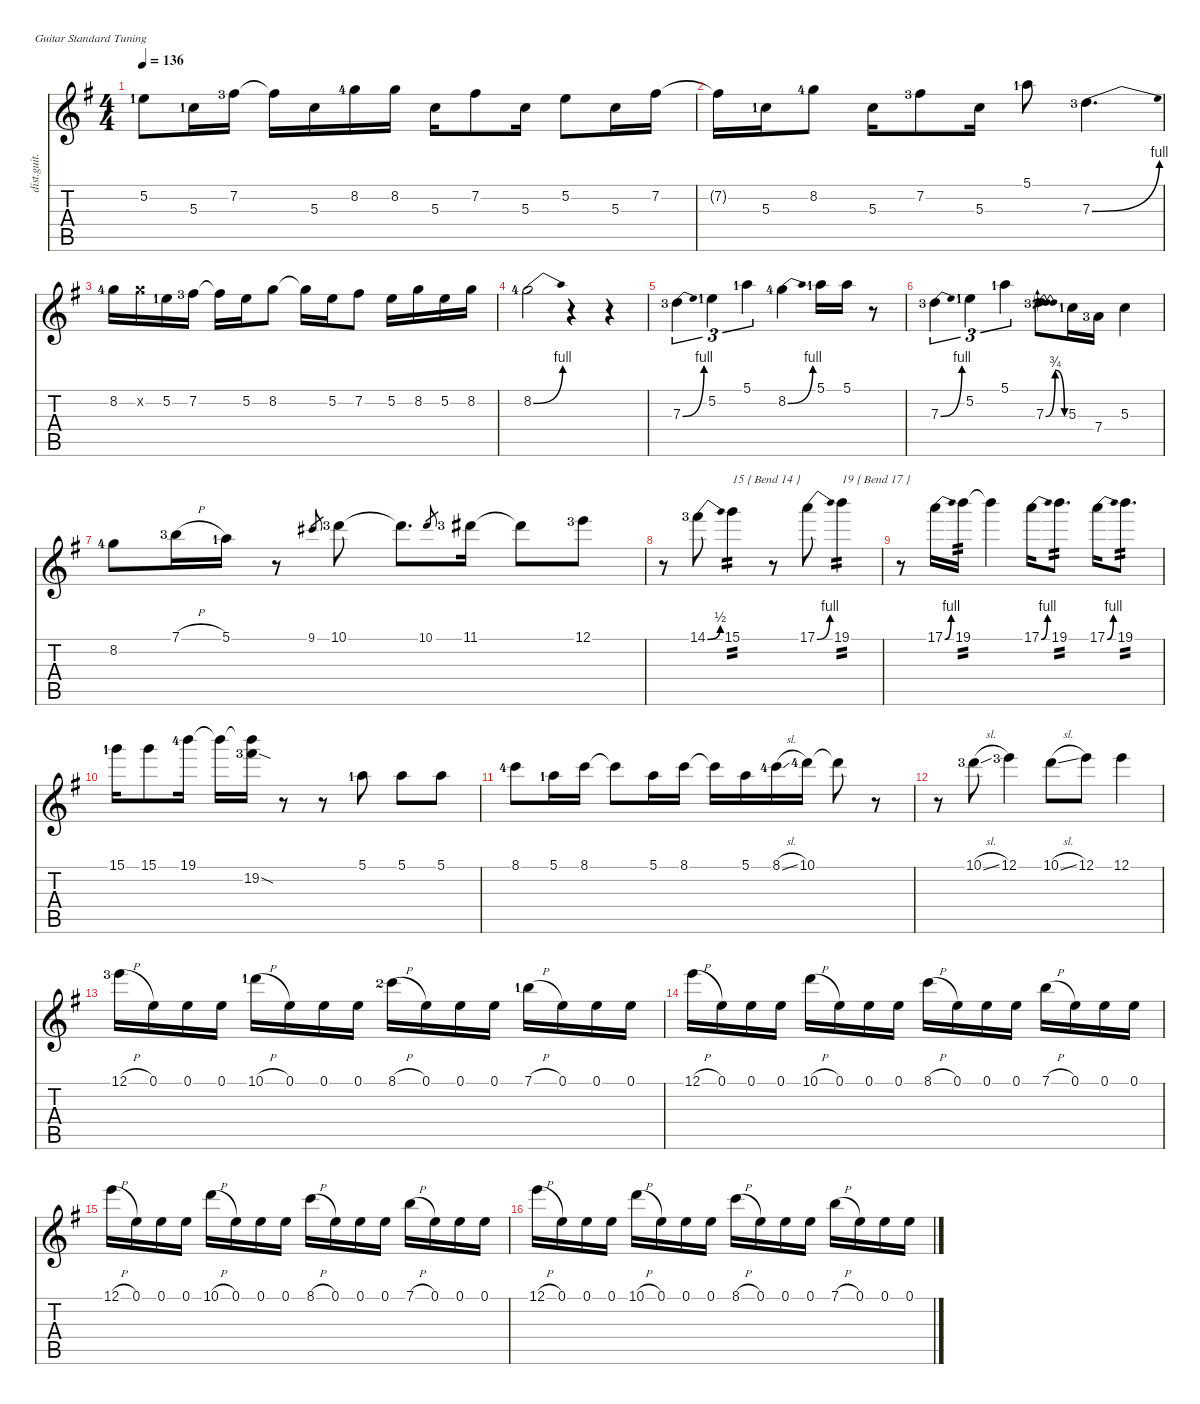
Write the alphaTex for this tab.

\defaultSystemsLayout 4
\hideDynamics
\bracketExtendMode nobrackets
\otherSystemsTrackNameOrientation horizontal
\track ("Guitare 1" "dist.guit.") {mute instrument distortionguitar}
\staff {score tabs}
\tuning (E4 B3 G3 D3 A2 E2)
\ts (4 4)
\tempo 136
\clef g2
\ks g
5.2{lf 2 acc forcenatural}.8{dy f beam Down} 5.3{lf 2 acc forcenatural}.16{beam Down} 7.2{lf 4 acc #}.16{beam Down} 7.2{t acc #}.16{beam Down} 5.3{acc forcenatural}.16{beam Down} 8.2{lf 5 acc forcenatural}.16{beam Down} 8.2{acc forcenatural}.16{beam Down} 5.3{acc forcenatural}.16{beam Down} 7.2{acc #}.8{beam Down} 5.3{acc forcenatural}.16{beam Down} 5.2{acc forcenatural}.8{beam Down} 5.3{acc forcenatural}.16{beam Down} 7.2{acc #}.16{beam Down} |
7.2{t acc #}.16{beam Down} 5.3{lf 2 acc forcenatural}.16{beam Down} 8.2{lf 5 acc forcenatural}.8{beam Down} 5.3{acc forcenatural}.16{beam Down} 7.2{lf 4 acc #}.8{beam Down} 5.3{acc forcenatural}.16{beam Down} 5.1{lf 2 acc forcenatural}.8{beam Down} 7.3{be (bend 0 0 30 4) lf 4 acc forcenatural}.4{d beam Down} |
8.2{lf 5 acc forcenatural}.16{beam Down} 8.2{x acc forcenatural}.16{beam Down} 5.2{lf 2 acc forcenatural}.16{beam Down} 7.2{lf 4 acc #}.16{beam Down} 7.2{t acc #}.16{beam Down} 5.2{acc forcenatural}.16{beam Down} 8.2{acc forcenatural}.8{beam Down} 8.2{t acc forcenatural}.16{beam Down} 5.2{acc forcenatural}.16{beam Down} 7.2{acc #}.8{beam Down} 5.2{acc forcenatural}.16{beam Down} 8.2{acc forcenatural}.16{beam Down} 5.2{acc forcenatural}.16{beam Down} 8.2{acc forcenatural}.16{beam Down} |
8.2{be (bend 0 0 30 4) lf 5 acc forcenatural}.2{beam Down} r.4{beam Down} r.4{beam Down} |
7.3{be (bend 0 0 30 4) lf 4 acc forcenatural}.4{tu (3 2) beam Down} 5.2{lf 2 acc forcenatural}.4{tu (3 2) beam Down} 5.1{lf 2 acc forcenatural}.4{tu (3 2) beam Down} 8.2{be (bend 0 0 30 4) lf 5 acc forcenatural}.4{beam Down} 5.1{lf 2 acc forcenatural}.16{beam Down} 5.1{acc forcenatural}.16{beam Down} r.8{beam Down} |
7.3{be (bend 0 0 30 4) lf 4 acc forcenatural}.4{tu (3 2) beam Down} 5.2{lf 2 acc forcenatural}.4{tu (3 2) beam Down} 5.1{lf 2 acc forcenatural}.4{tu (3 2) beam Down} 7.3{be (bendrelease 0 0 15 3 30 3 45 0) lf 4 acc forcenatural}.8{beam Down} 5.3{lf 2 acc forcenatural}.16{beam Down} 7.4{lf 4 acc forcenatural}.16{beam Down} 5.3{acc forcenatural}.4{beam Down} |
8.2{lf 5 acc forcenatural}.8{beam Down} 7.1{h lf 4 acc forcenatural}.16{beam Down} 5.1{lf 2 acc forcenatural}.16{beam Down} r.8{beam Down} 9.1{acc #}.8{gr dy mf beam Up} 10.1{lf 4 acc forcenatural}.8{dy f beam Down} 10.1{t acc forcenatural}.8{d beam Down} 10.1{acc forcenatural}.8{gr dy mf beam Up} 11.1{lf 4 acc #}.16{dy f beam Down} 11.1{t acc #}.8{beam Down} 12.1{lf 4 acc forcenatural}.8{beam Down} |
r.8{beam Down} 14.1{be (bend 0 0 30 2) lf 4 acc #}.8{beam Down} 15.1{acc forcenatural}.4{txt "15 { Bend 14 }   " tp 2 beam Down} r.8{beam Down} 17.1{be (bend 0 0 30 4) acc forcenatural}.8{beam Down} 19.1{acc forcenatural}.4{txt "19 { Bend 17 }" tp 2 beam Down} |
r.8{beam Down} 17.1{be (bend 0 0 30 4) acc forcenatural}.16{beam Down} 19.1{acc forcenatural}.16{tp 2 beam Down} 19.1{t acc forcenatural}.4{beam Down} 17.1{be (bend 0 0 30 4) acc forcenatural}.16{beam Down} 19.1{acc forcenatural}.8{d tp 2 beam Down} 17.1{be (bend 0 0 30 4) acc forcenatural}.16{beam Down} 19.1{acc forcenatural}.8{d tp 2 beam Down} |
15.1{lf 2 acc forcenatural}.16{beam Down} 15.1{acc forcenatural}.8{beam Down} 19.1{lf 5 acc forcenatural}.16{beam Down} 19.1{t acc forcenatural}.16{beam Down} (19.1{t acc forcenatural} 19.2{sod lf 4 acc #}).16{beam Down} r.8{beam Down} r.8{beam Down} 5.1{lf 2 acc forcenatural}.8{beam Down} 5.1{acc forcenatural}.8{beam Down} 5.1{acc forcenatural}.8{beam Down} |
8.1{lf 5 acc forcenatural}.8{beam Down} 5.1{lf 2 acc forcenatural}.16{beam Down} 8.1{acc forcenatural}.16{beam Down} 8.1{t acc forcenatural}.8{beam Down} 5.1{acc forcenatural}.16{beam Down} 8.1{acc forcenatural}.16{beam Down} 8.1{t acc forcenatural}.16{beam Down} 5.1{acc forcenatural}.16{beam Down} 8.1{sl lf 5 acc forcenatural}.16{beam Down} 10.1{lf 5 acc forcenatural}.16{beam Down} 10.1{t acc forcenatural}.8{beam Down} r.8{beam Down} |
r.8{beam Down} 10.1{sl lf 4 acc forcenatural}.8{beam Down} 12.1{lf 4 acc forcenatural}.4{beam Down} 10.1{sl acc forcenatural}.8{beam Down} 12.1{acc forcenatural}.8{beam Down} 12.1{acc forcenatural}.4{beam Down} |
12.1{h lf 4 acc forcenatural}.16{beam Down} 0.1{acc forcenatural}.16{beam Down} 0.1{acc forcenatural}.16{beam Down} 0.1{acc forcenatural}.16{beam Down} 10.1{h lf 2 acc forcenatural}.16{beam Down} 0.1{acc forcenatural}.16{beam Down} 0.1{acc forcenatural}.16{beam Down} 0.1{acc forcenatural}.16{beam Down} 8.1{h lf 3 acc forcenatural}.16{beam Down} 0.1{acc forcenatural}.16{beam Down} 0.1{acc forcenatural}.16{beam Down} 0.1{acc forcenatural}.16{beam Down} 7.1{h lf 2 acc forcenatural}.16{beam Down} 0.1{acc forcenatural}.16{beam Down} 0.1{acc forcenatural}.16{beam Down} 0.1{acc forcenatural}.16{beam Down} |
12.1{h acc forcenatural}.16{beam Down} 0.1{acc forcenatural}.16{beam Down} 0.1{acc forcenatural}.16{beam Down} 0.1{acc forcenatural}.16{beam Down} 10.1{h acc forcenatural}.16{beam Down} 0.1{acc forcenatural}.16{beam Down} 0.1{acc forcenatural}.16{beam Down} 0.1{acc forcenatural}.16{beam Down} 8.1{h acc forcenatural}.16{beam Down} 0.1{acc forcenatural}.16{beam Down} 0.1{acc forcenatural}.16{beam Down} 0.1{acc forcenatural}.16{beam Down} 7.1{h acc forcenatural}.16{beam Down} 0.1{acc forcenatural}.16{beam Down} 0.1{acc forcenatural}.16{beam Down} 0.1{acc forcenatural}.16{beam Down} |
12.1{h acc forcenatural}.16{beam Down} 0.1{acc forcenatural}.16{beam Down} 0.1{acc forcenatural}.16{beam Down} 0.1{acc forcenatural}.16{beam Down} 10.1{h acc forcenatural}.16{beam Down} 0.1{acc forcenatural}.16{beam Down} 0.1{acc forcenatural}.16{beam Down} 0.1{acc forcenatural}.16{beam Down} 8.1{h acc forcenatural}.16{beam Down} 0.1{acc forcenatural}.16{beam Down} 0.1{acc forcenatural}.16{beam Down} 0.1{acc forcenatural}.16{beam Down} 7.1{h acc forcenatural}.16{beam Down} 0.1{acc forcenatural}.16{beam Down} 0.1{acc forcenatural}.16{beam Down} 0.1{acc forcenatural}.16{beam Down} |
12.1{h acc forcenatural}.16{beam Down} 0.1{acc forcenatural}.16{beam Down} 0.1{acc forcenatural}.16{beam Down} 0.1{acc forcenatural}.16{beam Down} 10.1{h acc forcenatural}.16{beam Down} 0.1{acc forcenatural}.16{beam Down} 0.1{acc forcenatural}.16{beam Down} 0.1{acc forcenatural}.16{beam Down} 8.1{h acc forcenatural}.16{beam Down} 0.1{acc forcenatural}.16{beam Down} 0.1{acc forcenatural}.16{beam Down} 0.1{acc forcenatural}.16{beam Down} 7.1{h acc forcenatural}.16{beam Down} 0.1{acc forcenatural}.16{beam Down} 0.1{acc forcenatural}.16{beam Down} 0.1{acc forcenatural}.16{beam Down}
